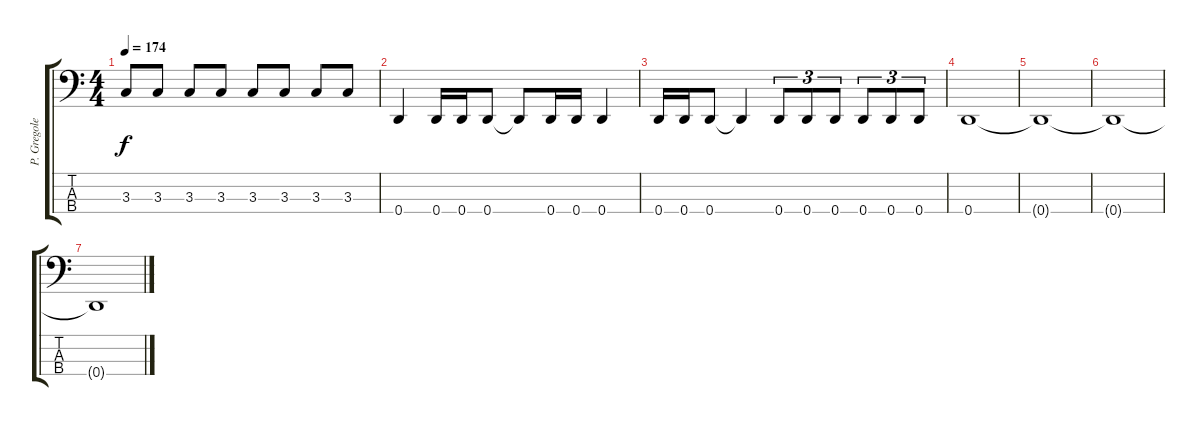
\track ("P. Gregoletto" "P. Gregole") {instrument electricbassfinger}
\staff {score tabs}
\tuning (G2 D2 A1 D1) {hide}
\ts (4 4)
\tempo 174
\clef f4
\ks c
3.3.8{dy f} 3.3.8 3.3.8 3.3.8 3.3.8 3.3.8 3.3.8 3.3.8 |
0.4.4 0.4.16 0.4.16 0.4.8 0.4{t}.8 0.4.16 0.4.16 0.4.4 |
0.4.16 0.4.16 0.4.8 0.4{t}.4 0.4.8{tu (3 2)} 0.4.8{tu (3 2)} 0.4.8{tu (3 2)} 0.4.8{tu (3 2)} 0.4.8{tu (3 2)} 0.4.8{tu (3 2)} |
0.4.1 |
0.4{t}.1 |
0.4{t}.1 |
0.4{t}.1
